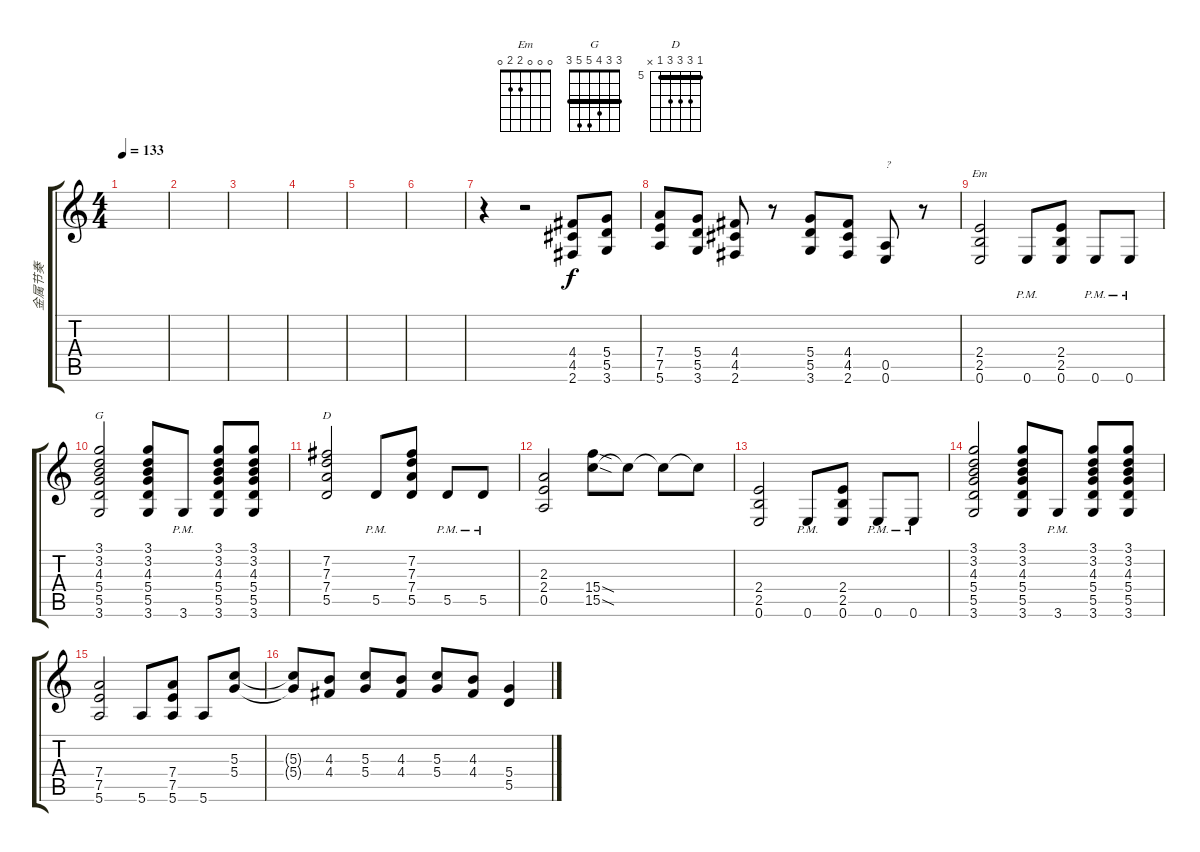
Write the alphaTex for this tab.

\track ("金属节奏" "金属节奏") {instrument overdrivenguitar}
\staff {score tabs}
\tuning (E4 B3 G3 D3 A2 E2) {hide}
\chord ("Em" 0 0 0 2 2 0)
\chord ("G" 3 3 4 5 5 3) {barre 3}
\chord ("D" 5 7 7 7 5 x) {firstfret 5 barre 5}
\ts (4 4)
\tempo 133
\clef g2
\ks c
|
|
|
|
|
|
r.4 r.2 (4.4 4.5 2.6).8 (5.4 5.5 3.6).8 |
(7.4 7.5 5.6).8 (5.4 5.5 3.6).8 (4.4 4.5 2.6).8 r.8 (5.4 5.5 3.6).8 (4.4 4.5 2.6).8 (0.5 0.6).8{txt "?"} r.8 |
(2.4 2.5 0.6).2{ch "Em"} 0.6{pm}.8 (2.4 2.5 0.6).8 0.6{pm}.8 0.6{pm}.8 |
(3.1 3.2 4.3 5.4 5.5 3.6).2{ch "G"} (3.1 3.2 4.3 5.4 5.5 3.6).8 3.6{pm}.8 (3.1 3.2 4.3 5.4 5.5 3.6).8 (3.1 3.2 4.3 5.4 5.5 3.6).8 |
(7.2 7.3 7.4 5.5).2{ch "D"} 5.5{pm}.8 (7.2 7.3 7.4 5.5).8 5.5{pm}.8 5.5{pm}.8 |
(2.3 2.4 0.5).2 (15.4{sod} 15.5{sod}).8 15.5{t}.8 15.5{t}.8 15.5{t}.8 |
(2.4 2.5 0.6).2 0.6{pm}.8 (2.4 2.5 0.6).8 0.6{pm}.8 0.6{pm}.8 |
(3.1 3.2 4.3 5.4 5.5 3.6).2 (3.1 3.2 4.3 5.4 5.5 3.6).8 3.6{pm}.8 (3.1 3.2 4.3 5.4 5.5 3.6).8 (3.1 3.2 4.3 5.4 5.5 3.6).8 |
(7.4 7.5 5.6).2 5.6.8 (7.4 7.5 5.6).8 5.6.8 (5.3 5.4).8 |
(5.3{t} 5.4{t}).8 (4.3 4.4).8 (5.3 5.4).8 (4.3 4.4).8 (5.3 5.4).8 (4.3 4.4).8 (5.4 5.5).4
